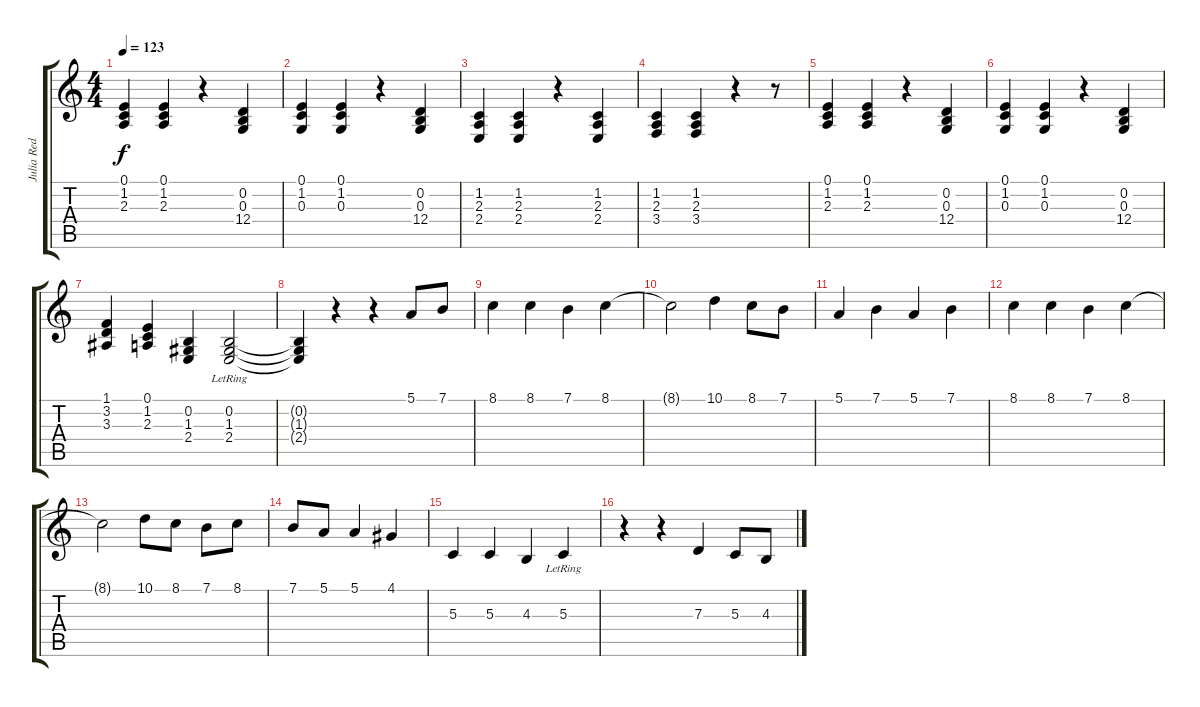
\track ("Julia Red" "Julia Red") {instrument synthstrings2}
\staff {score tabs}
\tuning (E4 B3 G3 D3 A2 E2) {hide}
\ts (4 4)
\tempo 123
\clef g2
\ks c
(0.1 1.2 2.3).4{dy f instrument synthstrings2} (0.1 1.2 2.3).4 r.4 (0.2 0.3 12.4).4 |
(0.1 1.2 0.3).4 (0.1 1.2 0.3).4 r.4 (0.2 0.3 12.4).4 |
(1.2 2.3 2.4).4 (1.2 2.3 2.4).4 r.4 (1.2 2.3 2.4).4 |
(1.2 2.3 3.4).4 (1.2 2.3 3.4).4 r.4 r.8 |
(0.1 1.2 2.3).4 (0.1 1.2 2.3).4 r.4 (0.2 0.3 12.4).4 |
(0.1 1.2 0.3).4 (0.1 1.2 0.3).4 r.4 (0.2 0.3 12.4).4 |
(1.1 3.2 3.3).4 (0.1 1.2 2.3).4 (0.2 1.3 2.4).4 (0.2{lr} 1.3{lr} 2.4{lr}).2 |
(0.2{t} 1.3{t} 2.4{t}).4 r.4 r.4 5.1.8{volume 14 instrument stringensemble1} 7.1.8 |
8.1.4 8.1.4 7.1.4 8.1.4 |
8.1{t}.2 10.1.4 8.1.8 7.1.8 |
5.1.4 7.1.4 5.1.4 7.1.4 |
8.1.4 8.1.4 7.1.4 8.1.4 |
8.1{t}.2 10.1.8 8.1.8 7.1.8 8.1.8 |
7.1.8 5.1.8 5.1.4{volume 16 instrument stringensemble1} 4.1.4 |
5.3.4{instrument synthstrings2} 5.3.4 4.3.4 5.3{lr}.4 |
r.4 r.4 7.3.4 5.3.8 4.3.8
